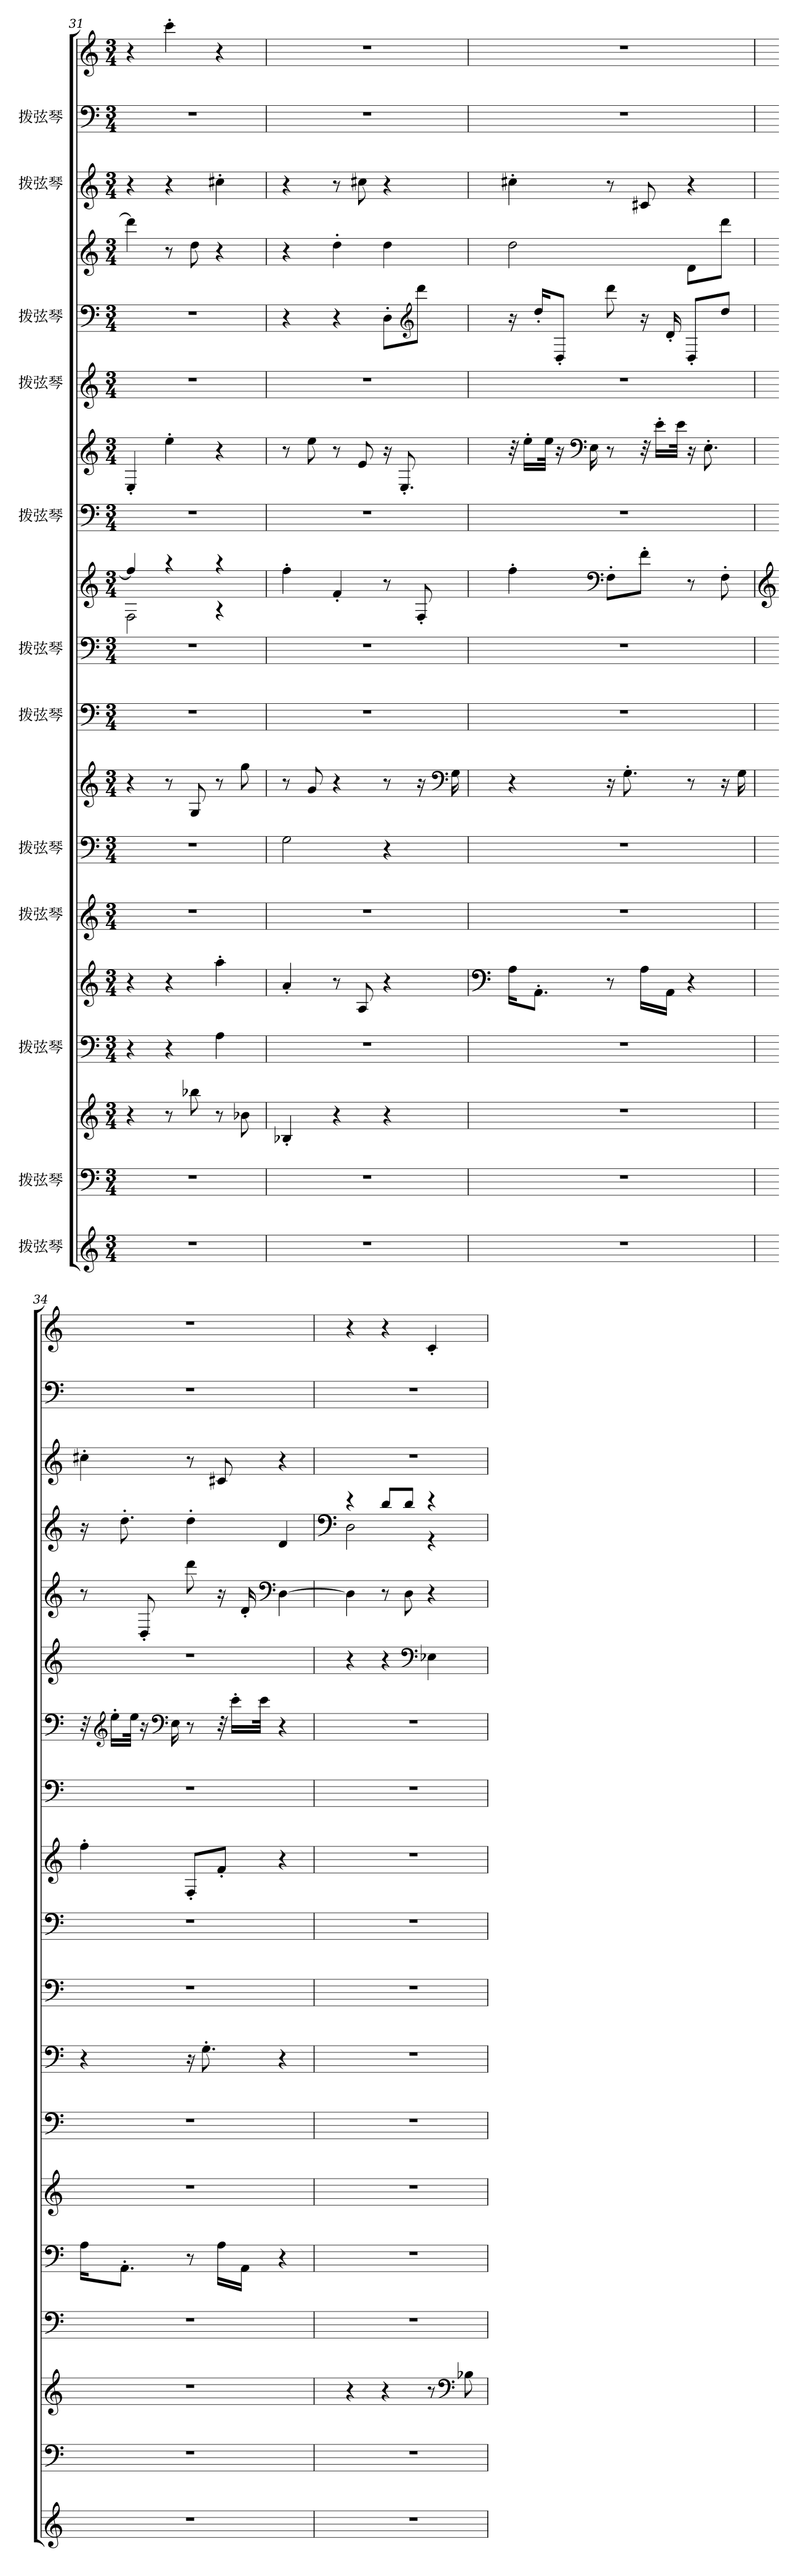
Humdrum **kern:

**kern	**kern	**kern	**kern	**kern	**kern	**kern	**kern	**kern	**kern	**kern	**kern	**kern	**kern	**kern	**kern	**kern	**kern	**kern
*part12	*part11	*part11	*part10	*part10	*part9	*part8	*part8	*part7	*part6	*part6	*part5	*part5	*part4	*part3	*part3	*part2	*part1	*part1
*staff19	*staff18	*staff17	*staff16	*staff15	*staff14	*staff13	*staff12	*staff11	*staff10	*staff9	*staff8	*staff7	*staff6	*staff5	*staff4	*staff3	*staff2	*staff1
*I"拨弦琴	*I"拨弦琴	*	*I"拨弦琴	*	*I"拨弦琴	*I"拨弦琴	*	*I"拨弦琴	*I"拨弦琴	*	*I"拨弦琴	*	*I"拨弦琴	*I"拨弦琴	*	*I"拨弦琴	*I"拨弦琴	*
*clefG2	*clefF4	*clefG2	*clefF4	*clefG2	*clefG2	*clefF4	*clefG2	*clefF4	*clefF4	*clefG2	*clefF4	*clefG2	*clefG2	*clefF4	*clefG2	*clefG2	*clefF4	*clefG2
*k[]	*k[]	*k[]	*k[]	*k[]	*k[]	*k[]	*k[]	*k[]	*k[]	*k[]	*k[]	*k[]	*k[]	*k[]	*k[]	*k[]	*k[]	*k[]
*M3/4	*M3/4	*M3/4	*M3/4	*M3/4	*M3/4	*M3/4	*M3/4	*M3/4	*M3/4	*M3/4	*M3/4	*M3/4	*M3/4	*M3/4	*M3/4	*M3/4	*M3/4	*M3/4
=31	=31	=31	=31	=31	=31	=31	=31	=31	=31	=31	=31	=31	=31	=31	=31	=31	=31	=31
*	*	*	*	*	*	*	*	*	*	*^	*	*	*	*	*	*	*	*
2.r	2.r	4r	4r	4r	2.r	2.r	4r	2.r	2.r	4ff/]	2F\	2.r	4E'/	2.r	2.r	4ddd\]	4r	2.r	4r
.	.	8r	4r	4r	.	.	8r	.	.	4r	.	.	4ee'\	.	.	8r	4r	.	4ccc'\
.	.	8bb-X\	.	.	.	.	8G/	.	.	.	.	.	.	.	.	8dd\	.	.	.
.	.	8r	4A\	4aa'\	.	.	8r	.	.	4r	4r	.	4r	.	.	4r	4cc#X'\	.	4r
.	.	8b-X\	.	.	.	.	8gg\	.	.	.	.	.	.	.	.	.	.	.	.
*	*	*	*	*	*	*	*	*	*	*v	*v	*	*	*	*	*	*	*	*
!!LO:PB:g=z
=32	=32	=32	=32	=32	=32	=32	=32	=32	=32	=32	=32	=32	=32	=32	=32	=32	=32	=32
2.r	2.r	4B-X'/	2.r	4a'/	2.r	2G\	8r	2.r	2.r	4ff'\	2.r	8r	2.r	4r	4r	4r	2.r	2.r
.	.	.	.	.	.	.	8g/	.	.	.	.	8ee\	.	.	.	.	.	.
.	.	4r	.	8r	.	.	4r	.	.	4f'/	.	8r	.	4r	4dd'\	8r	.	.
.	.	.	.	8A/	.	.	.	.	.	.	.	8e/	.	.	.	8cc#X\	.	.
.	.	4r	.	4r	.	4r	8r	.	.	8r	.	16r	.	8D'\L	4dd\	4r	.	.
.	.	.	.	.	.	.	.	.	.	.	.	8.E'/	.	.	.	.	.	.
*	*	*	*	*	*	*	*	*	*	*	*	*	*	*clefG2	*	*	*	*
.	.	.	.	.	.	.	16r	.	.	8F'/	.	.	.	8ddd\J	.	.	.	.
*	*	*	*	*	*	*	*clefF4	*	*	*	*	*	*	*	*	*	*	*
.	.	.	.	.	.	.	16G\	.	.	.	.	.	.	.	.	.	.	.
=33	=33	=33	=33	=33	=33	=33	=33	=33	=33	=33	=33	=33	=33	=33	=33	=33	=33	=33
*	*	*	*	*clefF4	*	*	*	*	*	*	*	*	*	*	*	*	*	*
2.r	2.r	2.r	2.r	16A\KL	2.r	2.r	4r	2.r	2.r	4ff'\	2.r	32r	2.r	16r	2dd\	4cc#X'\	2.r	2.r
.	.	.	.	.	.	.	.	.	.	.	.	16ee'\LL	.	.	.	.	.	.
.	.	.	.	8.AA'\J	.	.	.	.	.	.	.	.	.	16dd'/KL	.	.	.	.
.	.	.	.	.	.	.	.	.	.	.	.	32ee\JJk	.	.	.	.	.	.
.	.	.	.	.	.	.	.	.	.	.	.	16r	.	8D'/J	.	.	.	.
*	*	*	*	*	*	*	*	*	*	*	*	*clefF4	*	*	*	*	*	*
.	.	.	.	.	.	.	.	.	.	.	.	16E\	.	.	.	.	.	.
*	*	*	*	*	*	*	*	*	*	*clefF4	*	*	*	*	*	*	*	*
.	.	.	.	8r	.	.	16r	.	.	8F'\L	.	8r	.	8ddd\	.	8r	.	.
.	.	.	.	.	.	.	8.G'\	.	.	.	.	.	.	.	.	.	.	.
.	.	.	.	16A\LL	.	.	.	.	.	8f'\J	.	32r	.	16r	.	8c#X/	.	.
.	.	.	.	.	.	.	.	.	.	.	.	16e'\LL	.	.	.	.	.	.
.	.	.	.	16AA\JJ	.	.	.	.	.	.	.	.	.	16d'/	.	.	.	.
.	.	.	.	.	.	.	.	.	.	.	.	32e\JJk	.	.	.	.	.	.
.	.	.	.	4r	.	.	8r	.	.	8r	.	16r	.	8D'/L	8d\L	4r	.	.
.	.	.	.	.	.	.	.	.	.	.	.	8.E'\	.	.	.	.	.	.
.	.	.	.	.	.	.	16r	.	.	8F'\	.	.	.	8dd/J	8ddd\J	.	.	.
.	.	.	.	.	.	.	16G\	.	.	.	.	.	.	.	.	.	.	.
!!LO:PB:g=z
=34	=34	=34	=34	=34	=34	=34	=34	=34	=34	=34	=34	=34	=34	=34	=34	=34	=34	=34
*	*	*	*	*	*	*	*	*	*	*clefG2	*	*	*	*	*	*	*	*
2.r	2.r	2.r	2.r	16A\KL	2.r	2.r	4r	2.r	2.r	4ff'\	2.r	32r	2.r	8r	16r	4cc#X'\	2.r	2.r
*	*	*	*	*	*	*	*	*	*	*	*	*clefG2	*	*	*	*	*	*
.	.	.	.	.	.	.	.	.	.	.	.	16ee'\LL	.	.	.	.	.	.
.	.	.	.	8.AA'\J	.	.	.	.	.	.	.	.	.	.	8.dd'\	.	.	.
.	.	.	.	.	.	.	.	.	.	.	.	32ee\JJk	.	.	.	.	.	.
.	.	.	.	.	.	.	.	.	.	.	.	16r	.	8D'/	.	.	.	.
*	*	*	*	*	*	*	*	*	*	*	*	*clefF4	*	*	*	*	*	*
.	.	.	.	.	.	.	.	.	.	.	.	16E\	.	.	.	.	.	.
.	.	.	.	8r	.	.	16r	.	.	8F'/L	.	8r	.	8ddd\	4dd'\	8r	.	.
.	.	.	.	.	.	.	8.G'\	.	.	.	.	.	.	.	.	.	.	.
.	.	.	.	16A\LL	.	.	.	.	.	8f'/J	.	32r	.	16r	.	8c#X/	.	.
.	.	.	.	.	.	.	.	.	.	.	.	16e'\LL	.	.	.	.	.	.
.	.	.	.	16AA\JJ	.	.	.	.	.	.	.	.	.	16d'/	.	.	.	.
.	.	.	.	.	.	.	.	.	.	.	.	32e\JJk	.	.	.	.	.	.
*	*	*	*	*	*	*	*	*	*	*	*	*	*	*clefF4	*	*	*	*
.	.	.	.	4r	.	.	4r	.	.	4r	.	4r	.	[4D\	4d/	4r	.	.
=35	=35	=35	=35	=35	=35	=35	=35	=35	=35	=35	=35	=35	=35	=35	=35	=35	=35	=35
*	*	*	*	*	*	*	*	*	*	*	*	*	*	*	*clefF4	*	*	*
*	*	*	*	*	*	*	*	*	*	*	*	*	*	*	*^	*	*	*
2.r	2.r	4r	2.r	2.r	2.r	2.r	2.r	2.r	2.r	2.r	2.r	2.r	4r	4D\]	4r	2D\	2.r	2.r	4r
.	.	4r	.	.	.	.	.	.	.	.	.	.	4r	8r	8d/L	.	.	.	4r
.	.	.	.	.	.	.	.	.	.	.	.	.	.	8D\	8d/J	.	.	.	.
*	*	*	*	*	*	*	*	*	*	*	*	*	*clefF4	*	*	*	*	*	*
.	.	8r	.	.	.	.	.	.	.	.	.	.	4E-X\	4r	4r	4r	.	.	4c'/
*	*	*clefF4	*	*	*	*	*	*	*	*	*	*	*	*	*	*	*	*	*
.	.	8B-X\	.	.	.	.	.	.	.	.	.	.	.	.	.	.	.	.	.
*	*	*	*	*	*	*	*	*	*	*	*	*	*	*	*v	*v	*	*	*
=	=	=	=	=	=	=	=	=	=	=	=	=	=	=	=	=	=	=
*-	*-	*-	*-	*-	*-	*-	*-	*-	*-	*-	*-	*-	*-	*-	*-	*-	*-	*-
